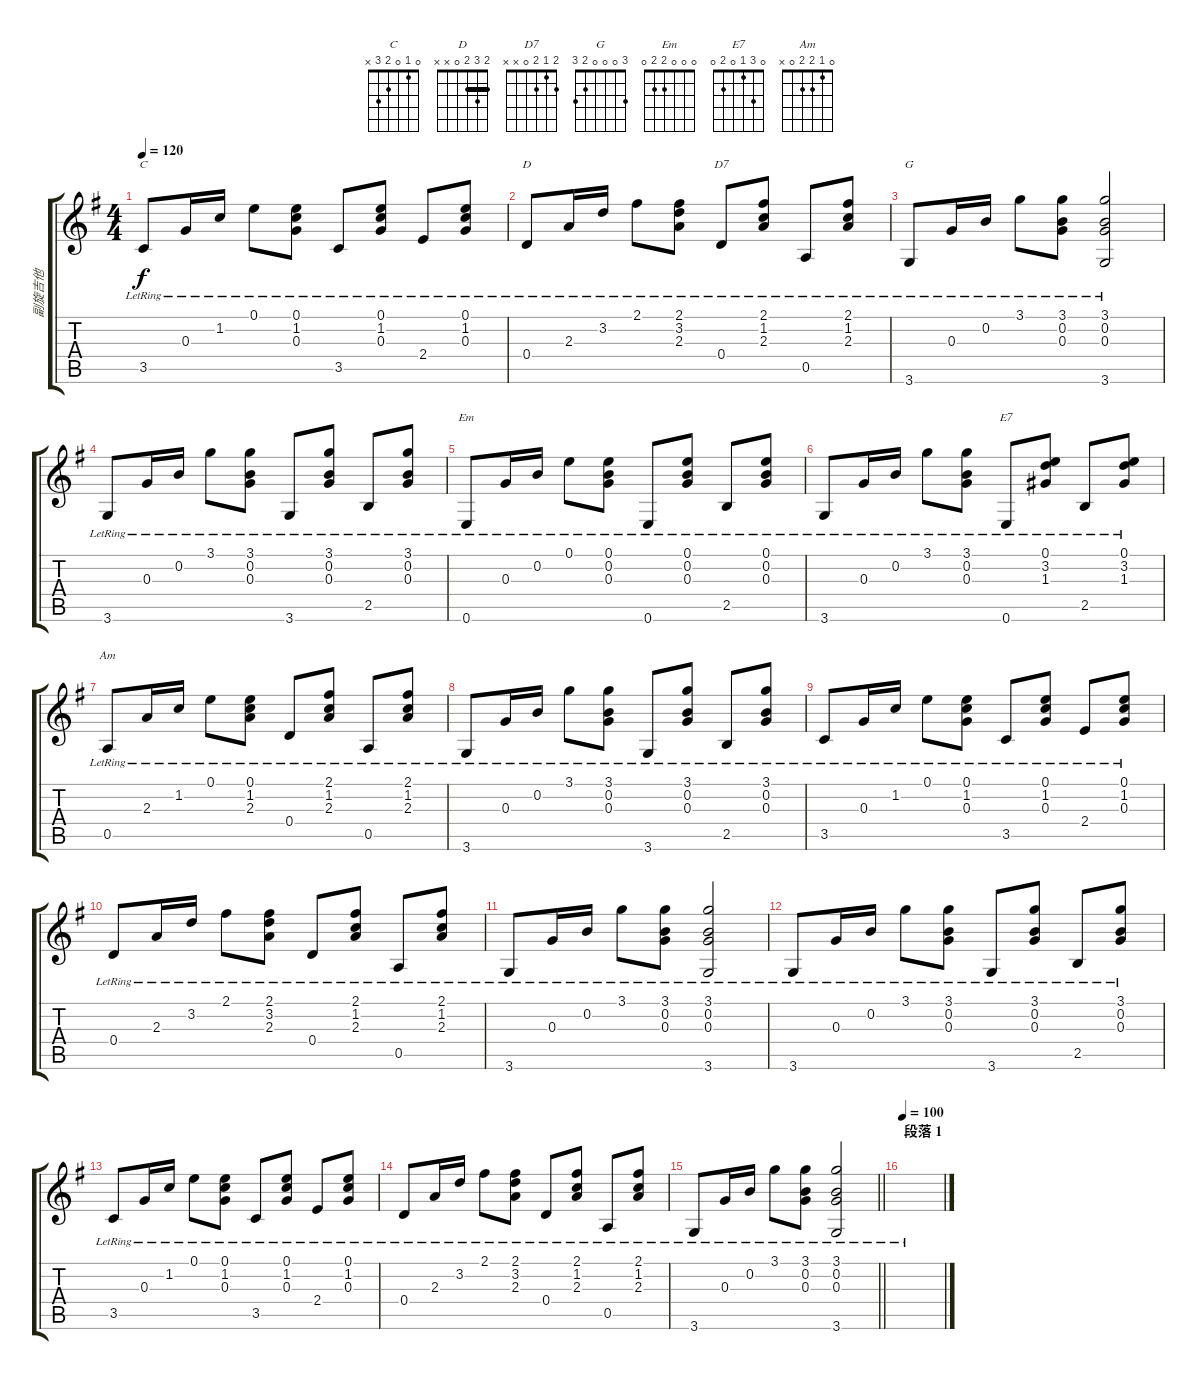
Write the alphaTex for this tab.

\track ("副旋吉他" "副旋吉他") {instrument acousticguitarsteel}
\staff {score tabs}
\tuning (E4 B3 G3 D3 A2 E2) {hide}
\chord ("C" 0 1 0 2 3 x)
\chord ("D" 2 3 2 0 x x) {barre 2}
\chord ("D7" 2 1 2 0 x x)
\chord ("G" 3 0 0 0 2 3)
\chord ("Em" 0 0 0 2 2 0)
\chord ("E7" 0 3 1 0 2 0)
\chord ("Am" 0 1 2 2 0 x)
\ts (4 4)
\tempo 120
\clef g2
\ks g
3.5{lr}.8{ch "C" dy f} 0.3{lr}.16 1.2{lr}.16 0.1{lr}.8 (0.1{lr} 1.2{lr} 0.3{lr}).8 3.5{lr}.8 (0.1{lr} 1.2{lr} 0.3{lr}).8 2.4{lr}.8 (0.1{lr} 1.2{lr} 0.3{lr}).8 |
0.4{lr}.8{ch "D"} 2.3{lr}.16 3.2{lr}.16 2.1{lr}.8 (2.1{lr} 3.2{lr} 2.3{lr}).8 0.4{lr}.8{ch "D7"} (2.1{lr} 1.2{lr} 2.3{lr}).8 0.5{lr}.8 (2.1{lr} 1.2{lr} 2.3{lr}).8 |
3.6{lr}.8{ch "G"} 0.3{lr}.16 0.2{lr}.16 3.1{lr}.8 (3.1{lr} 0.2{lr} 0.3{lr}).8 (3.1{lr} 0.2{lr} 0.3{lr} 3.6{lr}).2 |
3.6{lr}.8 0.3{lr}.16 0.2{lr}.16 3.1{lr}.8 (3.1{lr} 0.2{lr} 0.3{lr}).8 3.6{lr}.8 (3.1{lr} 0.2{lr} 0.3{lr}).8 2.5{lr}.8 (3.1{lr} 0.2{lr} 0.3{lr}).8 |
0.6{lr}.8{ch "Em"} 0.3{lr}.16 0.2{lr}.16 0.1{lr}.8 (0.1{lr} 0.2{lr} 0.3{lr}).8 0.6{lr}.8 (0.1{lr} 0.2{lr} 0.3{lr}).8 2.5{lr}.8 (0.1{lr} 0.2{lr} 0.3{lr}).8 |
3.6{lr}.8 0.3{lr}.16 0.2{lr}.16 3.1{lr}.8 (3.1{lr} 0.2{lr} 0.3{lr}).8 0.6{lr}.8{ch "E7"} (0.1{lr} 3.2{lr} 1.3{lr}).8 2.5{lr}.8 (0.1{lr} 3.2{lr} 1.3{lr}).8 |
0.5{lr}.8{ch "Am"} 2.3{lr}.16 1.2{lr}.16 0.1{lr}.8 (0.1{lr} 1.2{lr} 2.3{lr}).8 0.4{lr}.8 (2.1{lr} 1.2{lr} 2.3{lr}).8 0.5{lr}.8 (2.1{lr} 1.2{lr} 2.3{lr}).8 |
3.6{lr}.8 0.3{lr}.16 0.2{lr}.16 3.1{lr}.8 (3.1{lr} 0.2{lr} 0.3{lr}).8 3.6{lr}.8 (3.1{lr} 0.2{lr} 0.3{lr}).8 2.5{lr}.8 (3.1{lr} 0.2{lr} 0.3{lr}).8 |
3.5{lr}.8 0.3{lr}.16 1.2{lr}.16 0.1{lr}.8 (0.1{lr} 1.2{lr} 0.3{lr}).8 3.5{lr}.8 (0.1{lr} 1.2{lr} 0.3{lr}).8 2.4{lr}.8 (0.1{lr} 1.2{lr} 0.3{lr}).8 |
0.4{lr}.8 2.3{lr}.16 3.2{lr}.16 2.1{lr}.8 (2.1{lr} 3.2{lr} 2.3{lr}).8 0.4{lr}.8 (2.1{lr} 1.2{lr} 2.3{lr}).8 0.5{lr}.8 (2.1{lr} 1.2{lr} 2.3{lr}).8 |
3.6{lr}.8 0.3{lr}.16 0.2{lr}.16 3.1{lr}.8 (3.1{lr} 0.2{lr} 0.3{lr}).8 (3.1{lr} 0.2{lr} 0.3{lr} 3.6{lr}).2 |
3.6{lr}.8 0.3{lr}.16 0.2{lr}.16 3.1{lr}.8 (3.1{lr} 0.2{lr} 0.3{lr}).8 3.6{lr}.8 (3.1{lr} 0.2{lr} 0.3{lr}).8 2.5{lr}.8 (3.1{lr} 0.2{lr} 0.3{lr}).8 |
3.5{lr}.8 0.3{lr}.16 1.2{lr}.16 0.1{lr}.8 (0.1{lr} 1.2{lr} 0.3{lr}).8 3.5{lr}.8 (0.1{lr} 1.2{lr} 0.3{lr}).8 2.4{lr}.8 (0.1{lr} 1.2{lr} 0.3{lr}).8 |
0.4{lr}.8 2.3{lr}.16 3.2{lr}.16 2.1{lr}.8 (2.1{lr} 3.2{lr} 2.3{lr}).8 0.4{lr}.8 (2.1{lr} 1.2{lr} 2.3{lr}).8 0.5{lr}.8 (2.1{lr} 1.2{lr} 2.3{lr}).8 |
\barLineRight lightlight
3.6{lr}.8 0.3{lr}.16 0.2{lr}.16 3.1{lr}.8 (3.1{lr} 0.2{lr} 0.3{lr}).8 (3.1{lr} 0.2{lr} 0.3{lr} 3.6{lr}).2 |
\section ("" "段落 1")
\tempo 100
